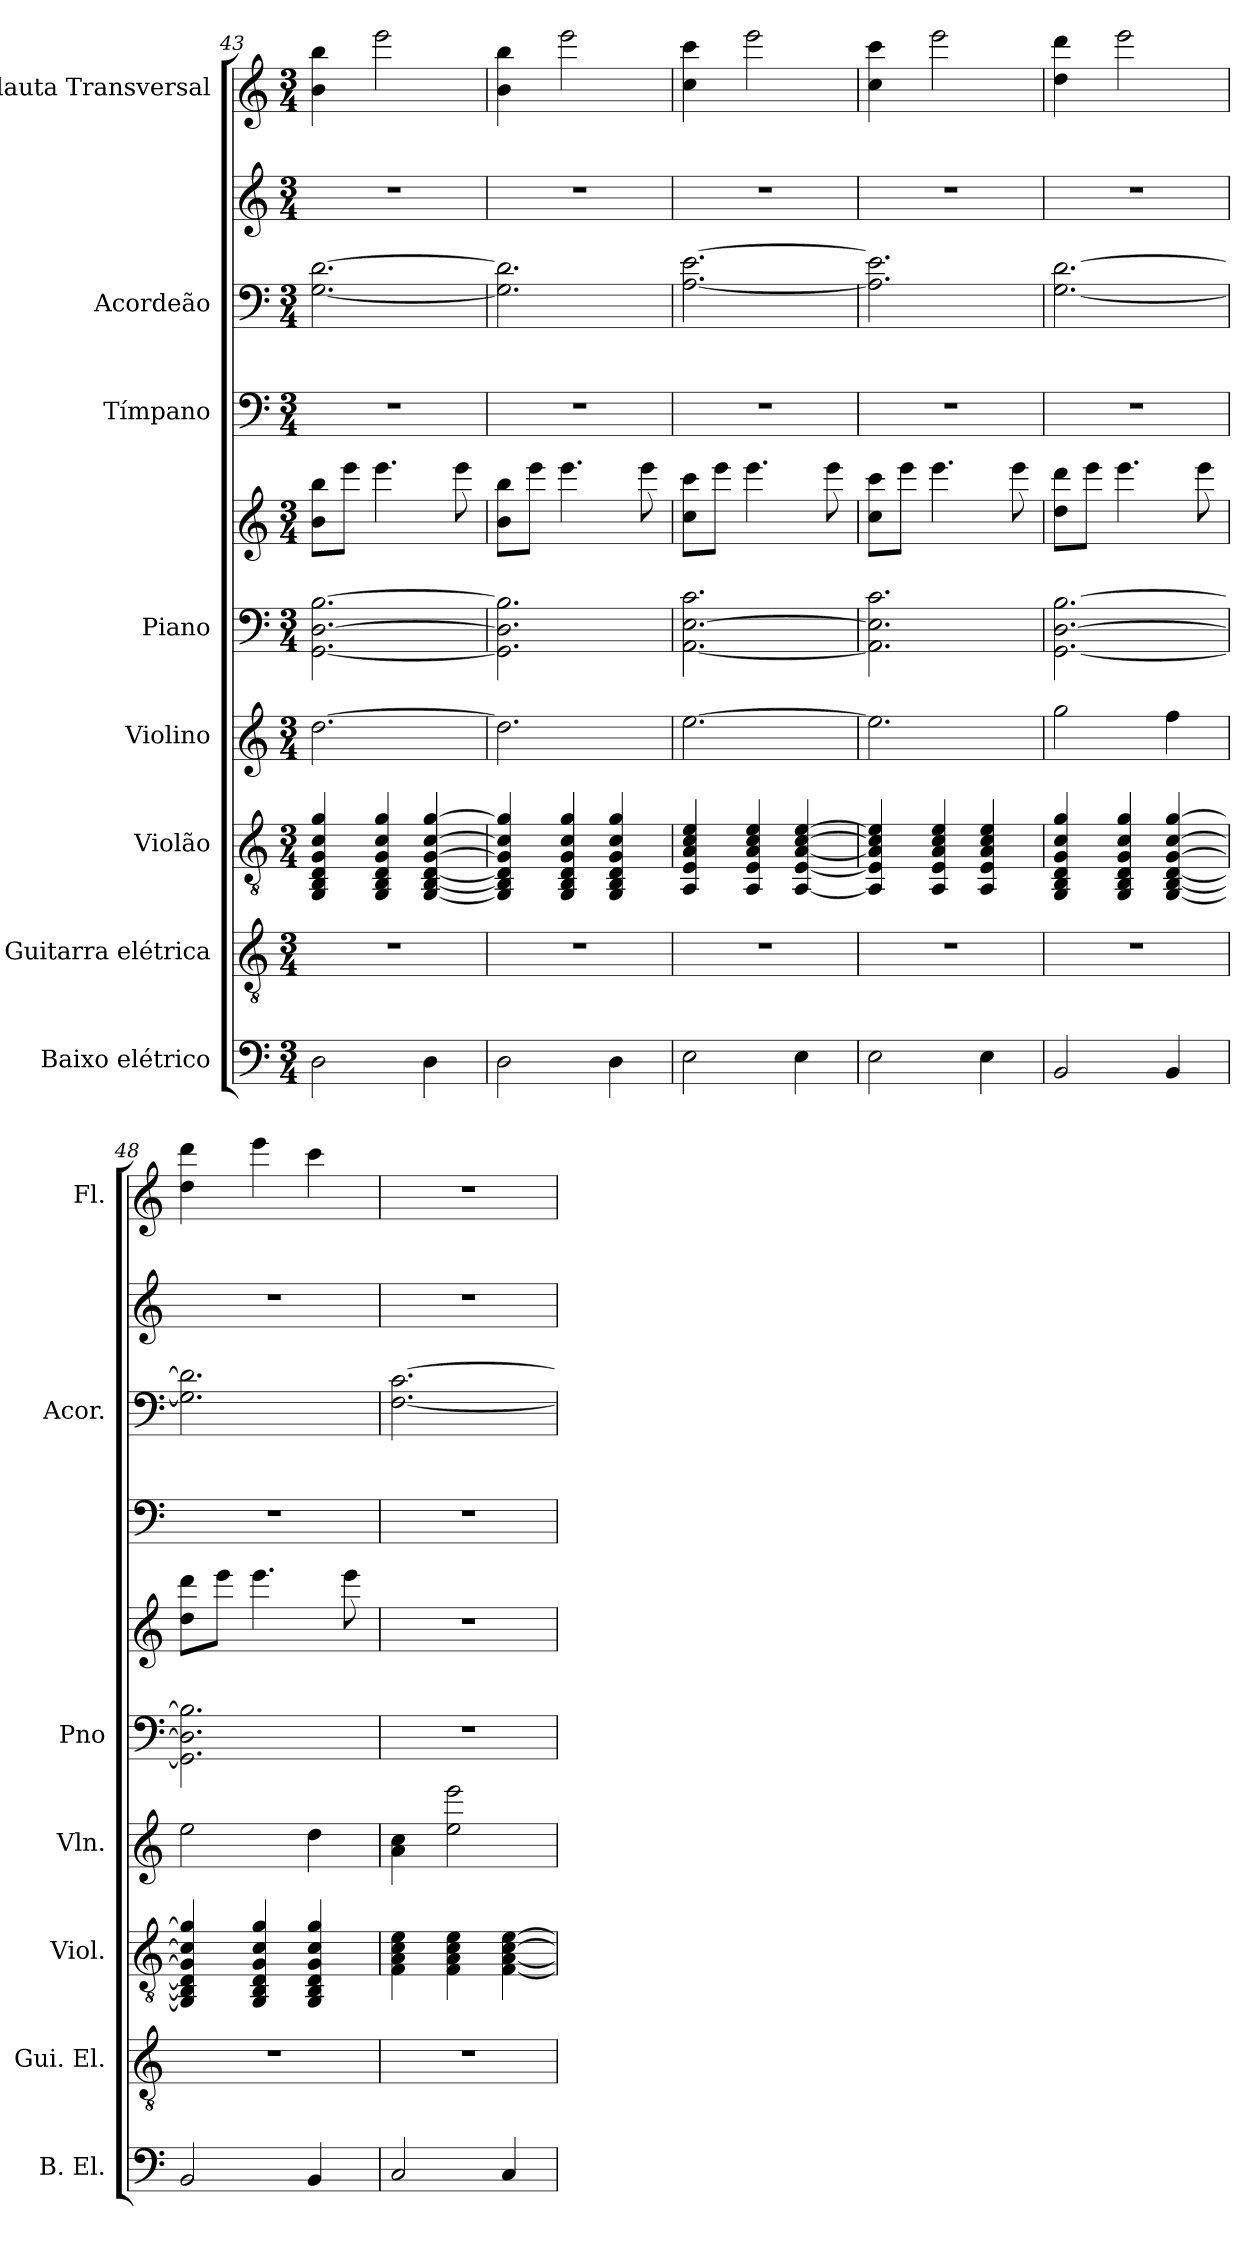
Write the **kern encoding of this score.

**kern	**kern	**kern	**kern	**kern	**kern	**kern	**kern	**kern	**kern
*part8	*part7	*part6	*part5	*part4	*part4	*part3	*part2	*part2	*part1
*staff10	*staff9	*staff8	*staff7	*staff6	*staff5	*staff4	*staff3	*staff2	*staff1
*I"Baixo elétrico	*I"Guitarra elétrica	*I"Violão	*I"Violino	*I"Piano	*	*I"Tímpano	*I"Acordeão	*	*I"Flauta Transversal
*I'B. El.	*I'Gui. El.	*I'Viol.	*I'Vln.	*I'Pno	*	*	*I'Acor.	*	*I'Fl.
*clefF4	*clefGv2	*clefGv2	*clefG2	*clefF4	*clefG2	*clefF4	*clefF4	*clefG2	*clefG2
*ITrd7c12	*	*	*	*	*	*	*	*	*
*k[]	*k[]	*k[]	*k[]	*k[]	*k[]	*k[]	*k[]	*k[]	*k[]
*M3/4	*M3/4	*M3/4	*M3/4	*M3/4	*M3/4	*M3/4	*M3/4	*M3/4	*M3/4
=43	=43	=43	=43	=43	=43	=43	=43	=43	=43
2DD\	2.r	4GG/ 4BB/ 4D/ 4G/ 4c/ 4g/	[2.dd\	[2.GG\ [2.D\ [2.B\	8b\ 8bb\L	2.r	[2.G\ [2.d\	2.r	4b\ 4bb\
.	.	.	.	.	8eee\J	.	.	.	.
.	.	4GG/ 4BB/ 4D/ 4G/ 4c/ 4g/	.	.	4.eee\	.	.	.	2eee\
4DD\	.	[4GG/ [4BB/ [4D/ [4G/ [4c/ [4g/	.	.	.	.	.	.	.
.	.	.	.	.	8eee\	.	.	.	.
=44	=44	=44	=44	=44	=44	=44	=44	=44	=44
2DD\	2.r	4GG/] 4BB/] 4D/] 4G/] 4c/] 4g/]	2.dd\]	2.GG\] 2.D\] 2.B\]	8b\ 8bb\L	2.r	2.G\] 2.d\]	2.r	4b\ 4bb\
.	.	.	.	.	8eee\J	.	.	.	.
.	.	4GG/ 4BB/ 4D/ 4G/ 4c/ 4g/	.	.	4.eee\	.	.	.	2eee\
4DD\	.	4GG/ 4BB/ 4D/ 4G/ 4c/ 4g/	.	.	.	.	.	.	.
.	.	.	.	.	8eee\	.	.	.	.
=45	=45	=45	=45	=45	=45	=45	=45	=45	=45
2EE\	2.r	4AA/ 4E/ 4A/ 4c/ 4e/	[2.ee\	[2.AA\ [2.E\ 2.c\	8cc\ 8ccc\L	2.r	[2.A\ [2.e\	2.r	4cc\ 4ccc\
.	.	.	.	.	8eee\J	.	.	.	.
.	.	4AA/ 4E/ 4A/ 4c/ 4e/	.	.	4.eee\	.	.	.	2eee\
4EE\	.	[4AA/ [4E/ [4A/ [4c/ [4e/	.	.	.	.	.	.	.
.	.	.	.	.	8eee\	.	.	.	.
!!LO:PB:g=z
=46	=46	=46	=46	=46	=46	=46	=46	=46	=46
2EE\	2.r	4AA/] 4E/] 4A/] 4c/] 4e/]	2.ee\]	2.AA\] 2.E\] 2.c\	8cc\ 8ccc\L	2.r	2.A\] 2.e\]	2.r	4cc\ 4ccc\
.	.	.	.	.	8eee\J	.	.	.	.
.	.	4AA/ 4E/ 4A/ 4c/ 4e/	.	.	4.eee\	.	.	.	2eee\
4EE\	.	4AA/ 4E/ 4A/ 4c/ 4e/	.	.	.	.	.	.	.
.	.	.	.	.	8eee\	.	.	.	.
=47	=47	=47	=47	=47	=47	=47	=47	=47	=47
2BBB/	2.r	4GG/ 4BB/ 4D/ 4G/ 4c/ 4g/	2gg\	[2.GG\ [2.D\ [2.B\	8dd\ 8ddd\L	2.r	[2.G\ [2.d\	2.r	4dd\ 4ddd\
.	.	.	.	.	8eee\J	.	.	.	.
.	.	4GG/ 4BB/ 4D/ 4G/ 4c/ 4g/	.	.	4.eee\	.	.	.	2eee\
4BBB/	.	[4GG/ [4BB/ [4D/ [4G/ [4c/ [4g/	4ff\	.	.	.	.	.	.
.	.	.	.	.	8eee\	.	.	.	.
=48	=48	=48	=48	=48	=48	=48	=48	=48	=48
2BBB/	2.r	4GG/] 4BB/] 4D/] 4G/] 4c/] 4g/]	2ee\	2.GG\] 2.D\] 2.B\]	8dd\ 8ddd\L	2.r	2.G\] 2.d\]	2.r	4dd\ 4ddd\
.	.	.	.	.	8eee\J	.	.	.	.
.	.	4GG/ 4BB/ 4D/ 4G/ 4c/ 4g/	.	.	4.eee\	.	.	.	4eee\
4BBB/	.	4GG/ 4BB/ 4D/ 4G/ 4c/ 4g/	4dd\	.	.	.	.	.	4ccc\
.	.	.	.	.	8eee\	.	.	.	.
=49	=49	=49	=49	=49	=49	=49	=49	=49	=49
2CC/	2.r	4F\ 4A\ 4c\ 4e\	4a\ 4cc\	2.r	2.r	2.r	[2.F\ [2.c\	2.r	2.r
.	.	4F\ 4A\ 4c\ 4e\	2ee\ 2eee\	.	.	.	.	.	.
4CC/	.	[4F\ [4A\ [4c\ [4e\	.	.	.	.	.	.	.
=	=	=	=	=	=	=	=	=	=
*-	*-	*-	*-	*-	*-	*-	*-	*-	*-
